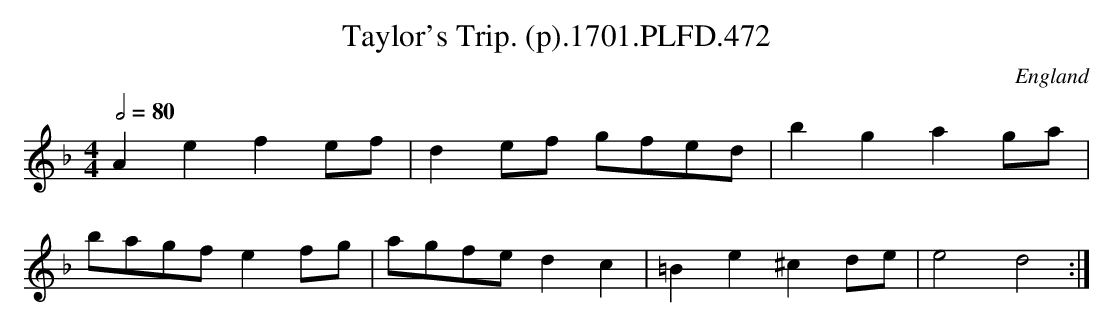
X:1
T:Taylor's Trip. (p).1701.PLFD.472
M:4/4
L:1/8
Q:1/2=80
O:England
K:F
A2e2f2ef|d2ef gfed|b2g2a2ga|
bagfe2fg|agfed2c2|=B2e2^c2de|e4d4:|
